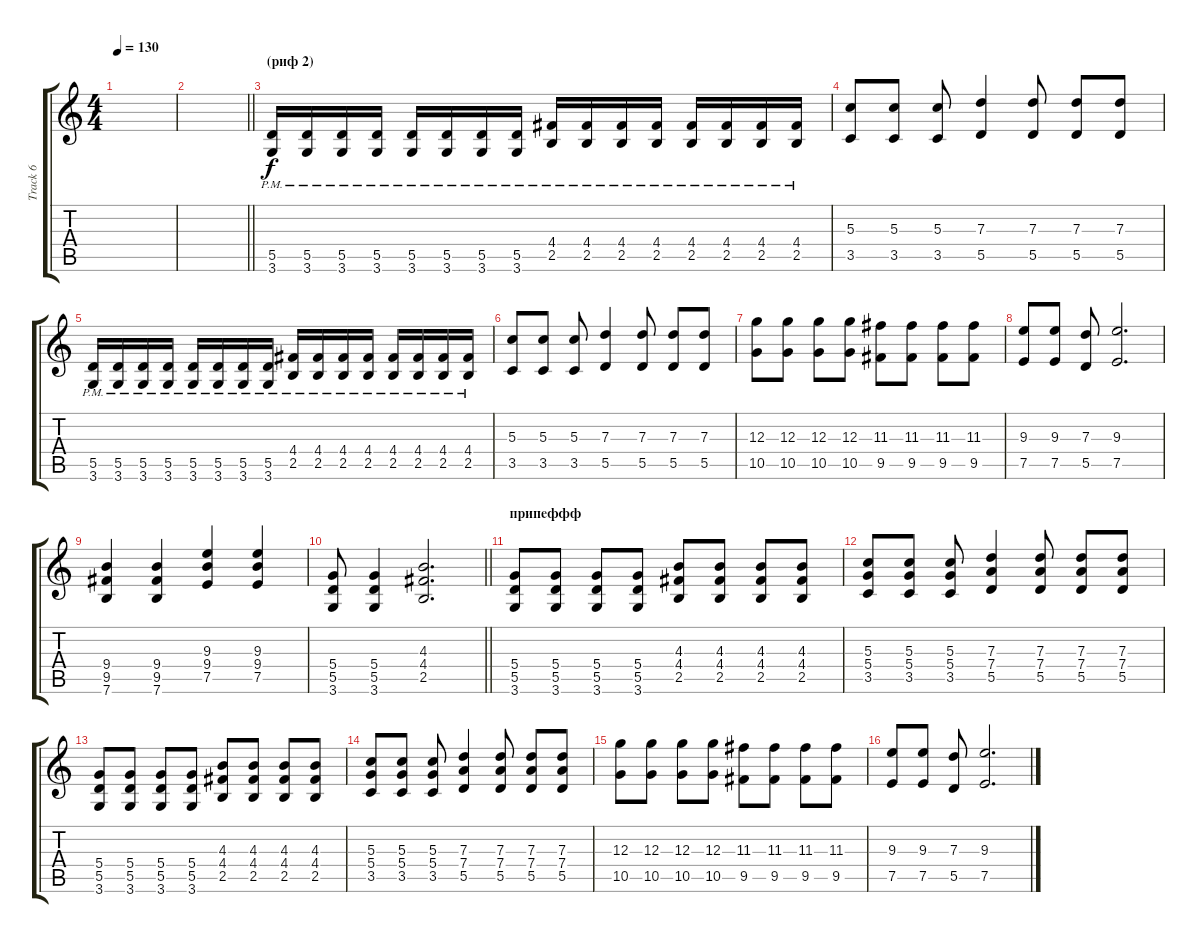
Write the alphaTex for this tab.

\track ("Track 6" "Track 6") {instrument distortionguitar}
\staff {score tabs}
\tuning (E4 B3 G3 D3 A2 E2) {hide}
\ts (4 4)
\tempo 130
\clef g2
\ks c
|
\barLineRight lightlight
|
\section ("" "(риф 2)")
(5.5{pm} 3.6{pm}).16 (5.5{pm} 3.6{pm}).16 (5.5{pm} 3.6{pm}).16 (5.5{pm} 3.6{pm}).16 (5.5{pm} 3.6{pm}).16 (5.5{pm} 3.6{pm}).16 (5.5{pm} 3.6{pm}).16 (5.5{pm} 3.6{pm}).16 (4.4{pm} 2.5{pm}).16 (4.4{pm} 2.5{pm}).16 (4.4{pm} 2.5{pm}).16 (4.4{pm} 2.5{pm}).16 (4.4{pm} 2.5{pm}).16 (4.4{pm} 2.5{pm}).16 (4.4{pm} 2.5{pm}).16 (4.4{pm} 2.5{pm}).16 |
(5.3 3.5).8 (5.3 3.5).8 (5.3 3.5).8 (7.3 5.5).4 (7.3 5.5).8 (7.3 5.5).8 (7.3 5.5).8 |
(5.5{pm} 3.6{pm}).16 (5.5{pm} 3.6{pm}).16 (5.5{pm} 3.6{pm}).16 (5.5{pm} 3.6{pm}).16 (5.5{pm} 3.6{pm}).16 (5.5{pm} 3.6{pm}).16 (5.5{pm} 3.6{pm}).16 (5.5{pm} 3.6{pm}).16 (4.4{pm} 2.5{pm}).16 (4.4{pm} 2.5{pm}).16 (4.4{pm} 2.5{pm}).16 (4.4{pm} 2.5{pm}).16 (4.4{pm} 2.5{pm}).16 (4.4{pm} 2.5{pm}).16 (4.4{pm} 2.5{pm}).16 (4.4{pm} 2.5{pm}).16 |
(5.3 3.5).8 (5.3 3.5).8 (5.3 3.5).8 (7.3 5.5).4 (7.3 5.5).8 (7.3 5.5).8 (7.3 5.5).8 |
(12.3 10.5).8 (12.3 10.5).8 (12.3 10.5).8 (12.3 10.5).8 (11.3 9.5).8 (11.3 9.5).8 (11.3 9.5).8 (11.3 9.5).8 |
(9.3 7.5).8 (9.3 7.5).8 (7.3 5.5).8 (9.3 7.5).2{d} |
(9.4 9.5 7.6).4 (9.4 9.5 7.6).4 (9.3 9.4 7.5).4 (9.3 9.4 7.5).4 |
\barLineRight lightlight
(5.4 5.5 3.6).8 (5.4 5.5 3.6).4 (4.3 4.4 2.5).2{d} |
\section ("" "припеффф")
(5.4 5.5 3.6).8 (5.4 5.5 3.6).8 (5.4 5.5 3.6).8 (5.4 5.5 3.6).8 (4.3 4.4 2.5).8 (4.3 4.4 2.5).8 (4.3 4.4 2.5).8 (4.3 4.4 2.5).8 |
(5.3 5.4 3.5).8 (5.3 5.4 3.5).8 (5.3 5.4 3.5).8 (7.3 7.4 5.5).4 (7.3 7.4 5.5).8 (7.3 7.4 5.5).8 (7.3 7.4 5.5).8 |
(5.4 5.5 3.6).8 (5.4 5.5 3.6).8 (5.4 5.5 3.6).8 (5.4 5.5 3.6).8 (4.3 4.4 2.5).8 (4.3 4.4 2.5).8 (4.3 4.4 2.5).8 (4.3 4.4 2.5).8 |
(5.3 5.4 3.5).8 (5.3 5.4 3.5).8 (5.3 5.4 3.5).8 (7.3 7.4 5.5).4 (7.3 7.4 5.5).8 (7.3 7.4 5.5).8 (7.3 7.4 5.5).8 |
(12.3 10.5).8 (12.3 10.5).8 (12.3 10.5).8 (12.3 10.5).8 (11.3 9.5).8 (11.3 9.5).8 (11.3 9.5).8 (11.3 9.5).8 |
(9.3 7.5).8 (9.3 7.5).8 (7.3 5.5).8 (9.3 7.5).2{d}
